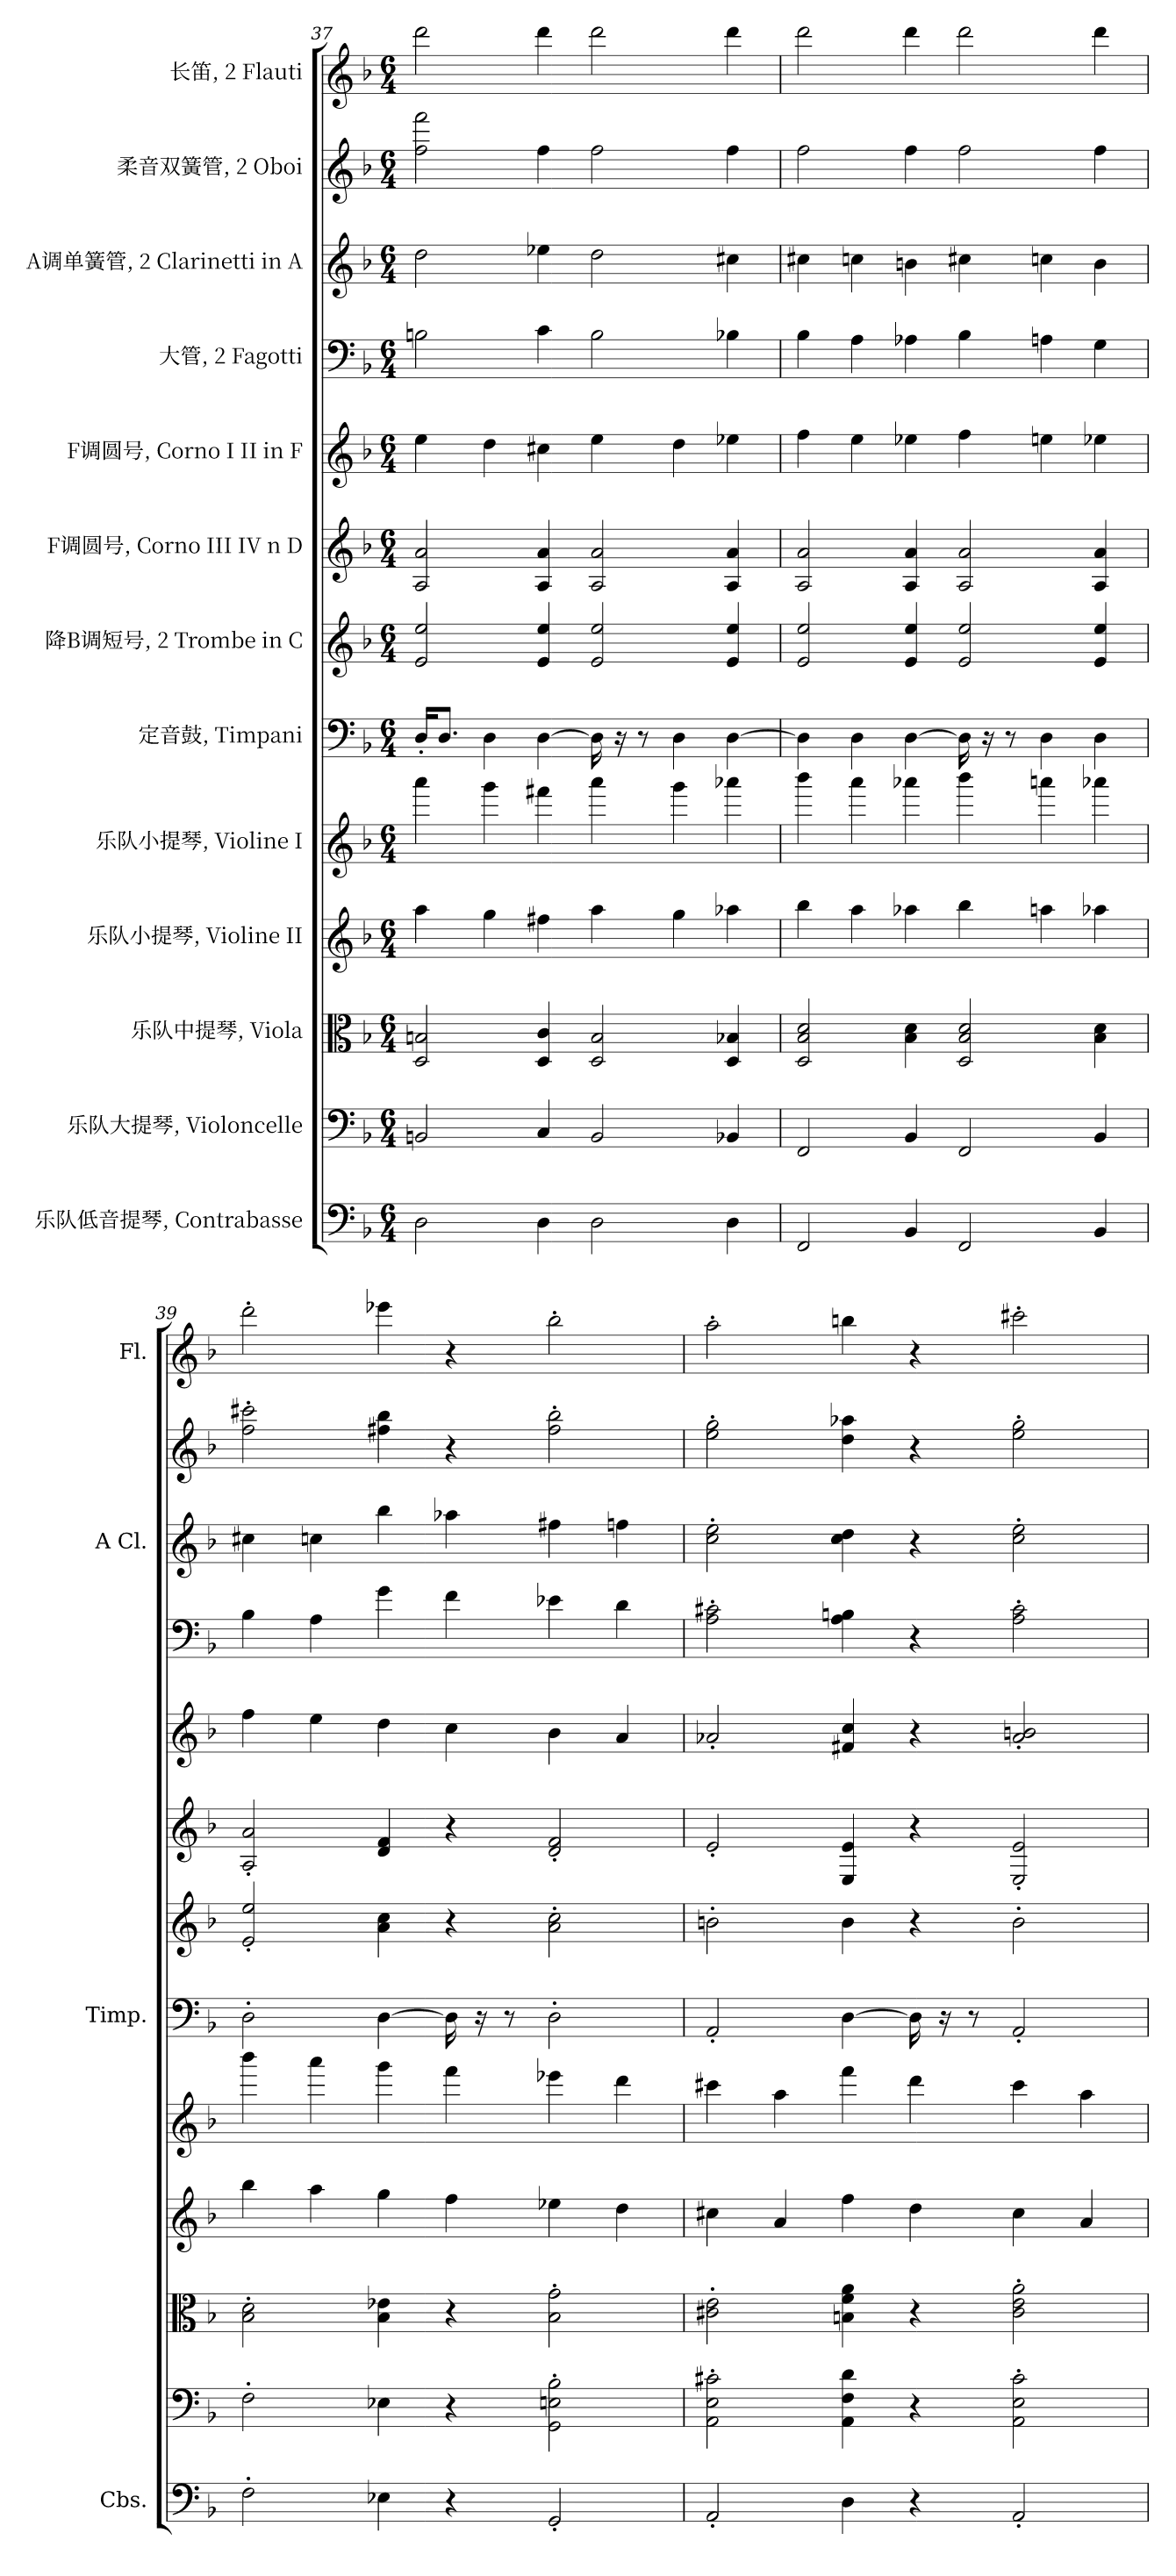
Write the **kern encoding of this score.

**kern	**kern	**kern	**kern	**kern	**kern	**kern	**kern	**kern	**kern	**kern	**kern	**kern
*part13	*part12	*part11	*part10	*part9	*part8	*part7	*part6	*part5	*part4	*part3	*part2	*part1
*staff13	*staff12	*staff11	*staff10	*staff9	*staff8	*staff7	*staff6	*staff5	*staff4	*staff3	*staff2	*staff1
*I"乐队低音提琴, Contrabasse	*I"乐队大提琴, Violoncelle	*I"乐队中提琴, Viola	*I"乐队小提琴, Violine II	*I"乐队小提琴, Violine I	*I"定音鼓, Timpani	*I"降B调短号, 2 Trombe in C	*I"F调圆号, Corno III IV n D	*I"F调圆号, Corno I II in F	*I"大管, 2 Fagotti	*I"A调单簧管, 2 Clarinetti in A	*I"柔音双簧管, 2 Oboi	*I"长笛, 2 Flauti
*I'Cbs.	*	*	*	*	*I'Timp.	*	*	*	*	*I'A Cl.	*	*I'Fl.
*clefF4	*clefF4	*clefC3	*clefG2	*clefG2	*clefF4	*clefG2	*clefG2	*clefG2	*clefF4	*clefG2	*clefG2	*clefG2
*ITrd7c12	*	*	*	*	*	*ITrd1c2	*ITrd4c7	*ITrd4c7	*	*ITrd2c3	*ITrd2c3	*
*k[b-]	*k[b-]	*k[b-]	*k[b-]	*k[b-]	*k[b-]	*k[b-e-a-]	*k[b-e-]	*k[b-e-]	*k[b-]	*k[f#c#]	*k[f#c#]	*k[b-]
*M6/4	*M6/4	*M6/4	*M6/4	*M6/4	*M6/4	*M6/4	*M6/4	*M6/4	*M6/4	*M6/4	*M6/4	*M6/4
*MM227	*MM227	*MM227	*MM227	*MM227	*MM227	*MM227	*MM227	*MM227	*MM227	*MM227	*MM227	*MM227
=37	=37	=37	=37	=37	=37	=37	=37	=37	=37	=37	=37	=37
2DD\	2BBn/	2D/ 2Bn/	4aa\	4aaa\	16D'/KL	2d/ 2dd/	2D/ 2d/	4a\	2Bn\	2b\	2dd\ 2ddd\	2ddd\
.	.	.	.	.	8.D/J	.	.	.	.	.	.	.
.	.	.	4gg\	4ggg\	4D\	.	.	4g\	.	.	.	.
4DD\	4C/	4D/ 4c/	4ff#X\	4fff#X\	[4D\	4d/ 4dd/	4D/ 4d/	4f#X\	4c\	4ccn\	4dd\	4ddd\
*	*	*	*	*	*	*	*	*	*	*	*	*MM227
2DD\	2BB/	2D/ 2B/	4aa\	4aaa\	16D\]	2d/ 2dd/	2D/ 2d/	4a\	2B\	2b\	2dd\	2ddd\
.	.	.	.	.	16r	.	.	.	.	.	.	.
.	.	.	.	.	8r	.	.	.	.	.	.	.
.	.	.	4gg\	4ggg\	4D\	.	.	4g\	.	.	.	.
4DD\	4BB-X/	4D/ 4B-X/	4aa-X\	4aaa-X\	[4D\	4d/ 4dd/	4D/ 4d/	4a-X\	4B-X\	4a#X\	4dd\	4ddd\
!!LO:PB:g=z
=38	=38	=38	=38	=38	=38	=38	=38	=38	=38	=38	=38	=38
*	*	*	*	*	*	*	*	*	*	*	*	*MM227
2FFF/	2FF/	2D/ 2B-/ 2d/	4bb-\	4bbb-\	4D\]	2d/ 2dd/	2D/ 2d/	4b-\	4B-\	4a#X\	2dd\	2ddd\
.	.	.	4aa\	4aaa\	4D\	.	.	4a\	4A\	4an\	.	.
4BBB-/	4BB-/	4B-\ 4d\	4aa-X\	4aaa-X\	[4D\	4d/ 4dd/	4D/ 4d/	4a-X\	4A-X\	4g#X\	4dd\	4ddd\
*	*	*	*	*	*	*	*	*	*	*	*	*MM227
2FFF/	2FF/	2D/ 2B-/ 2d/	4bb-\	4bbb-\	16D\]	2d/ 2dd/	2D/ 2d/	4b-\	4B-\	4a#X\	2dd\	2ddd\
.	.	.	.	.	16r	.	.	.	.	.	.	.
.	.	.	.	.	8r	.	.	.	.	.	.	.
.	.	.	4aan\	4aaan\	4D\	.	.	4an\	4An\	4an\	.	.
4BBB-/	4BB-/	4B-\ 4d\	4aa-X\	4aaa-X\	4D\	4d/ 4dd/	4D/ 4d/	4a-X\	4G\	4g#\	4dd\	4ddd\
=39	=39	=39	=39	=39	=39	=39	=39	=39	=39	=39	=39	=39
*	*	*	*	*	*	*	*	*	*	*	*	*MM227
2FF'\	2F'\	2B-\' 2d\'	4bb-\	4bbb-\	2D'\	2d/' 2dd/'	2D/' 2d/'	4b-\	4B-\	4a#X\	2dd\' 2aa#X\'	2ddd'\
.	.	.	4aa\	4aaa\	.	.	.	4a\	4A\	4an\	.	.
*	*	*	*	*	*	*	*	*	*	*	*	*MM228
4EE-X\	4E-X\	4B-\ 4e-X\	4gg\	4ggg\	[4D\	4g\ 4b-\	4G/ 4B-/	4g\	4g\	4gg\	4dd#X\ 4gg\	4eee-X\
*	*	*	*	*	*	*	*	*	*	*	*	*MM244
4r	4r	4r	4ff\	4fff\	16D\]	4r	4r	4f\	4f\	4ffn\	4r	4r
.	.	.	.	.	16r	.	.	.	.	.	.	.
.	.	.	.	.	8r	.	.	.	.	.	.	.
*	*	*	*	*	*	*	*	*	*	*	*	*MM229
2GGG'/	2GG\' 2En\' 2B-\'	2B-\' 2g\'	4ee-X\	4eee-X\	2D'\	2g\' 2b-\'	2G/' 2B-/'	4e-\	4e-X\	4dd#X\	2dd#\' 2gg\'	2bb-'\
.	.	.	4dd\	4ddd\	.	.	.	4d/	4d\	4ddn\	.	.
=40	=40	=40	=40	=40	=40	=40	=40	=40	=40	=40	=40	=40
*	*	*	*	*	*	*	*	*	*	*	*	*MM227
2AAA'/	2AA\' 2E\' 2c#X\'	2c#X\' 2e\'	4cc#X\	4ccc#X\	2AA'/	2an'\	2A'/	2d-X'/	2A\' 2c#X\'	2a\' 2cc#\'	2cc#\' 2ee\'	2aa'\
.	.	.	4a/	4aa\	.	.	.	.	.	.	.	.
*	*	*	*	*	*	*	*	*	*	*	*	*MM229
4DD\	4AA\ 4F\ 4d\	4Bn\ 4f\ 4a\	4ff\	4fff\	[4D\	4a\	4AA/ 4A/	4Bn/ 4f/	4A\ 4Bn\	4a\ 4b\	4b\ 4ffn\	4bbn\
*	*	*	*	*	*	*	*	*	*	*	*	*MM243
4r	4r	4r	4dd\	4ddd\	16D\]	4r	4r	4r	4r	4r	4r	4r
.	.	.	.	.	16r	.	.	.	.	.	.	.
.	.	.	.	.	8r	.	.	.	.	.	.	.
*	*	*	*	*	*	*	*	*	*	*	*	*MM229
2AAA'/	2AA\' 2E\' 2c#\'	2c#\' 2e\' 2a\'	4cc#\	4ccc#\	2AA'/	2a'\	2AA/' 2A/'	2d-/' 2en/'	2A\' 2c#\'	2a\' 2cc#\'	2cc#\' 2ee\'	2ccc#X'\
.	.	.	4a/	4aa\	.	.	.	.	.	.	.	.
=	=	=	=	=	=	=	=	=	=	=	=	=
*-	*-	*-	*-	*-	*-	*-	*-	*-	*-	*-	*-	*-
